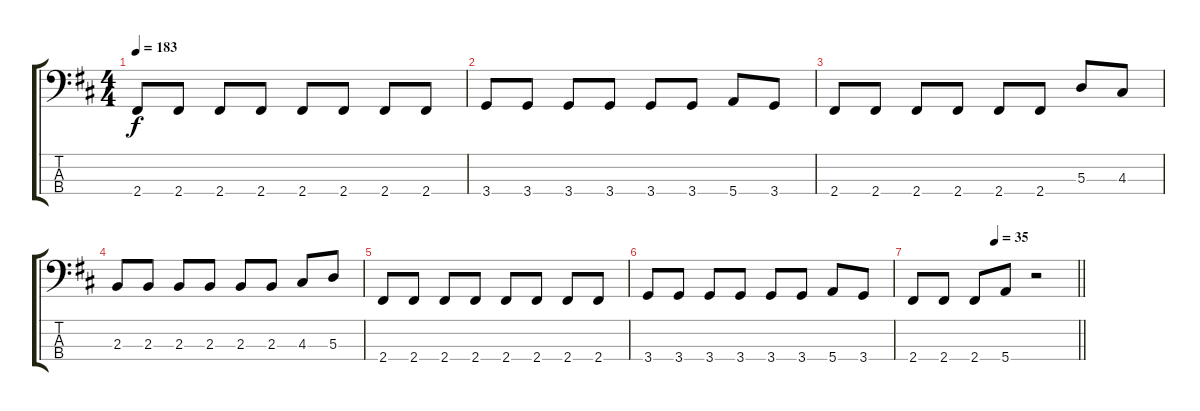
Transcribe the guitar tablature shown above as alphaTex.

\track "" {instrument electricbasspick}
\staff {score tabs}
\tuning (G2 D2 A1 E1) {hide}
\ts (4 4)
\tempo 183
\clef f4
\ks d
2.4.8{dy f} 2.4.8 2.4.8 2.4.8 2.4.8 2.4.8 2.4.8 2.4.8 |
3.4.8 3.4.8 3.4.8 3.4.8 3.4.8 3.4.8 5.4.8 3.4.8 |
2.4.8 2.4.8 2.4.8 2.4.8 2.4.8 2.4.8 5.3.8 4.3.8 |
2.3.8 2.3.8 2.3.8 2.3.8 2.3.8 2.3.8 4.3.8 5.3.8 |
2.4.8 2.4.8 2.4.8 2.4.8 2.4.8 2.4.8 2.4.8 2.4.8 |
3.4.8 3.4.8 3.4.8 3.4.8 3.4.8 3.4.8 5.4.8 3.4.8 |
\tempo (35 0.5)
\barLineRight lightlight
2.4.8 2.4.8 2.4.8 5.4.8 r.2
